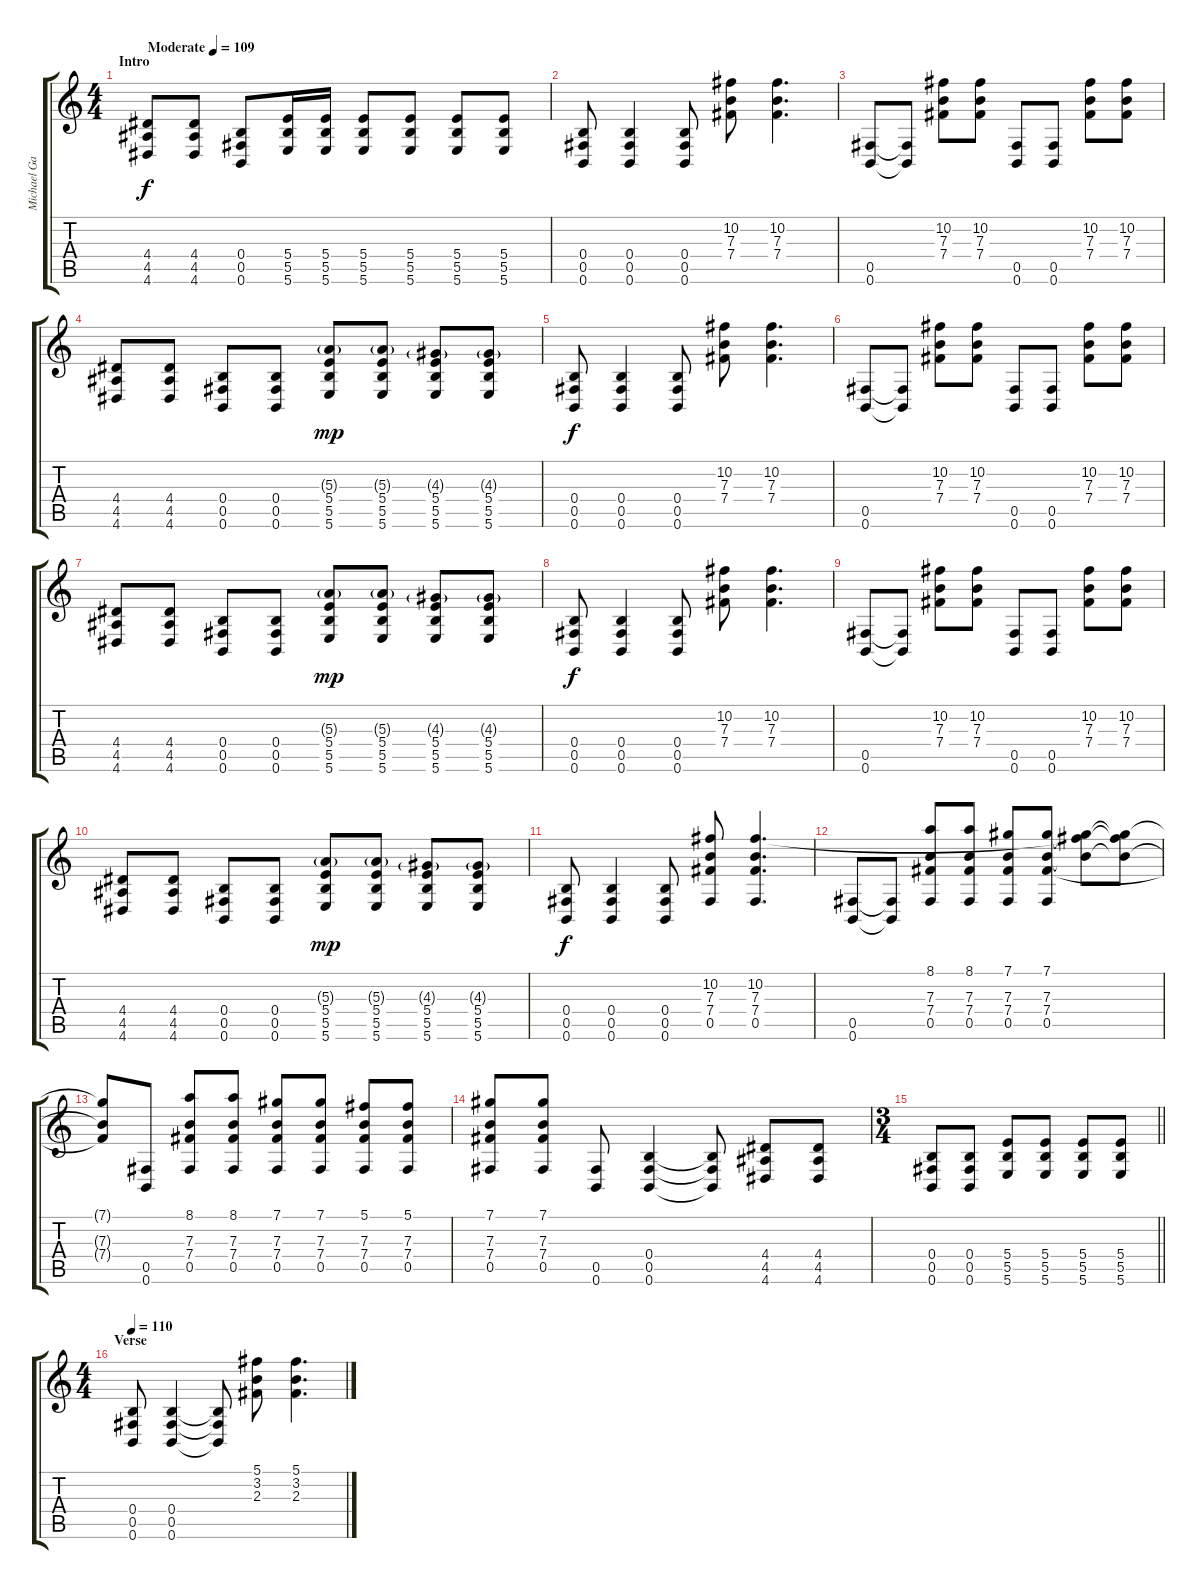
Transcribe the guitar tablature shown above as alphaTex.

\track ("Michael Gallagher" "Michael Ga") {instrument distortionguitar}
\staff {score tabs}
\tuning (Db4 Ab3 E3 B2 Gb2 B1) {hide}
\ts (4 4)
\section ("" "Intro")
\tempo (109 "Moderate")
\clef g2
\ks c
(4.4 4.5 4.6).8{dy f instrument distortionguitar} (4.4 4.5 4.6).8 (0.4 0.5 0.6).8 (5.4 5.5 5.6).16 (5.4 5.5 5.6).16 (5.4 5.5 5.6).8 (5.4 5.5 5.6).8 (5.4 5.5 5.6).8 (5.4 5.5 5.6).8 |
(0.4 0.5 0.6).8 (0.4 0.5 0.6).4 (0.4 0.5 0.6).8 (10.2 7.3 7.4).8 (10.2 7.3 7.4).4{d} |
(0.5 0.6).8 (0.5{t} 0.6{t}).8 (10.2 7.3 7.4).8 (10.2 7.3 7.4).8 (0.5 0.6).8 (0.5 0.6).8 (10.2 7.3 7.4).8 (10.2 7.3 7.4).8 |
(4.4 4.5 4.6).8 (4.4 4.5 4.6).8 (0.4 0.5 0.6).8 (0.4 0.5 0.6).8 (5.3{g} 5.4 5.5 5.6).8{dy mp} (5.3{g} 5.4 5.5 5.6).8 (4.3{g} 5.4 5.5 5.6).8 (4.3{g} 5.4 5.5 5.6).8 |
(0.4 0.5 0.6).8{dy f} (0.4 0.5 0.6).4 (0.4 0.5 0.6).8 (10.2 7.3 7.4).8 (10.2 7.3 7.4).4{d} |
(0.5 0.6).8 (0.5{t} 0.6{t}).8 (10.2 7.3 7.4).8 (10.2 7.3 7.4).8 (0.5 0.6).8 (0.5 0.6).8 (10.2 7.3 7.4).8 (10.2 7.3 7.4).8 |
(4.4 4.5 4.6).8 (4.4 4.5 4.6).8 (0.4 0.5 0.6).8 (0.4 0.5 0.6).8 (5.3{g} 5.4 5.5 5.6).8{dy mp} (5.3{g} 5.4 5.5 5.6).8 (4.3{g} 5.4 5.5 5.6).8 (4.3{g} 5.4 5.5 5.6).8 |
(0.4 0.5 0.6).8{dy f} (0.4 0.5 0.6).4 (0.4 0.5 0.6).8 (10.2 7.3 7.4).8 (10.2 7.3 7.4).4{d} |
(0.5 0.6).8 (0.5{t} 0.6{t}).8 (10.2 7.3 7.4).8 (10.2 7.3 7.4).8 (0.5 0.6).8 (0.5 0.6).8 (10.2 7.3 7.4).8 (10.2 7.3 7.4).8 |
(4.4 4.5 4.6).8 (4.4 4.5 4.6).8 (0.4 0.5 0.6).8 (0.4 0.5 0.6).8 (5.3{g} 5.4 5.5 5.6).8{dy mp} (5.3{g} 5.4 5.5 5.6).8 (4.3{g} 5.4 5.5 5.6).8 (4.3{g} 5.4 5.5 5.6).8 |
(0.4 0.5 0.6).8{dy f} (0.4 0.5 0.6).4 (0.4 0.5 0.6).8 (10.2 7.3 7.4 0.5).8 (10.2 7.3 7.4 0.5).4{d} |
(0.5 0.6).8 (0.5{t} 0.6{t}).8 (8.1 7.3 7.4 0.5).8 (8.1 7.3 7.4 0.5).8 (7.1 7.3 7.4 0.5).8 (7.1 7.3 7.4 0.5).8 (7.1{t} 10.2{t} 7.3{t}).8 (7.1{t} 10.2{t} 7.3{t}).8 |
(7.1{t} 7.3{t} 7.4{t}).8 (0.5 0.6).8 (8.1 7.3 7.4 0.5).8 (8.1 7.3 7.4 0.5).8 (7.1 7.3 7.4 0.5).8 (7.1 7.3 7.4 0.5).8 (5.1 7.3 7.4 0.5).8 (5.1 7.3 7.4 0.5).8 |
(7.1 7.3 7.4 0.5).8 (7.1 7.3 7.4 0.5).8 (0.5 0.6).8 (0.4 0.5 0.6).4 (0.4{t} 0.5{t} 0.6{t}).8 (4.4 4.5 4.6).8 (4.4 4.5 4.6).8 |
\ts (3 4)
\barLineRight lightlight
(0.4 0.5 0.6).8 (0.4 0.5 0.6).8 (5.4 5.5 5.6).8 (5.4 5.5 5.6).8 (5.4 5.5 5.6).8 (5.4 5.5 5.6).8 |
\ts (4 4)
\section ("" "Verse")
\tempo 110
(0.4 0.5 0.6).8 (0.4 0.5 0.6).4 (0.4{t} 0.5{t} 0.6{t}).8 (5.1 3.2 2.3).8 (5.1 3.2 2.3).4{d}
